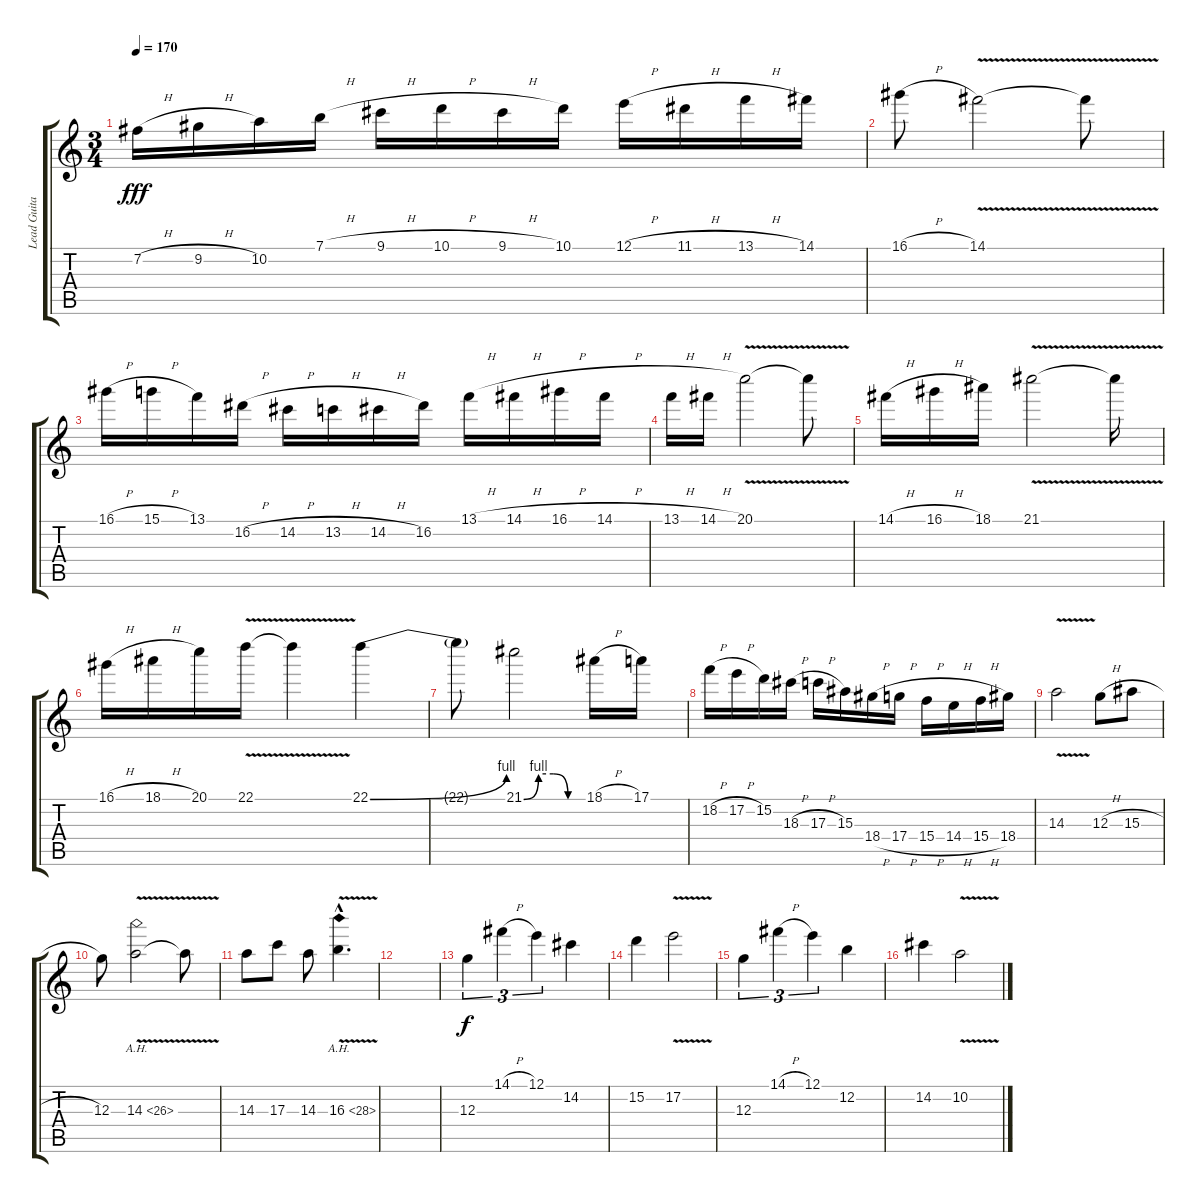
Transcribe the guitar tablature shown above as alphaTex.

\track ("Lead Guitar" "Lead Guita") {instrument distortionguitar}
\staff {score tabs}
\tuning (E4 B3 G3 D3 A2 E2) {hide}
\ts (3 4)
\tempo 170
\clef g2
\ks c
7.2{h}.16{dy fff} 9.2{h}.16 10.2.16 7.1{h}.16 9.1{h}.16 10.1{h}.16 9.1{h}.16 10.1.16 12.1{h}.16 11.1{h}.16 13.1{h}.16 14.1.16 |
16.1{h}.8 14.1{v}.2 14.1{t}.8 |
16.1{h}.16 15.1{h}.16 13.1.16 16.2{h}.16 14.2{h}.16 13.2{h}.16 14.2{h}.16 16.2.16 13.1{h}.16 14.1{h}.16 16.1{h}.16 14.1{h}.16 |
13.1{h}.16 14.1{h}.16 20.1{v}.2 20.1{t}.8 |
14.1{h}.16 16.1{h}.16 18.1.16 21.1{v}.2 21.1{t}.16 |
16.1{h}.16 18.1{h}.16 20.1.16 22.1{v}.16 22.1{t}.4 22.1{be (bend 0 0 60 4)}.4 |
22.1{t}.8 21.1{be (custom 0 0 15 4 30 4 45 0 60 0)}.2 18.1{h}.16 17.1.16 |
18.2{h}.16 17.2{h}.16 15.2.16 18.3{h}.16 17.3{h}.16 15.3.16 18.4{h}.16 17.4{h}.16 15.4{h}.16 14.4{h}.16 15.4{h}.16 18.4.16 |
14.3{v}.2 12.3{h}.8 15.3{h}.8 |
12.3.8 14.3{ah 12 v}.2 14.3{t}.8 |
14.3.8 17.3.8 14.3.8 16.3{ah 12 v hac}.4{d} |
|
12.3.4{tu (3 2) dy f} 14.1{h}.4{tu (3 2)} 12.1.4{tu (3 2)} 14.2.4 |
15.2.4 17.2{v}.2 |
12.3.4{tu (3 2)} 14.1{h}.4{tu (3 2)} 12.1.4{tu (3 2)} 12.2.4 |
14.2.4 10.2{v}.2
